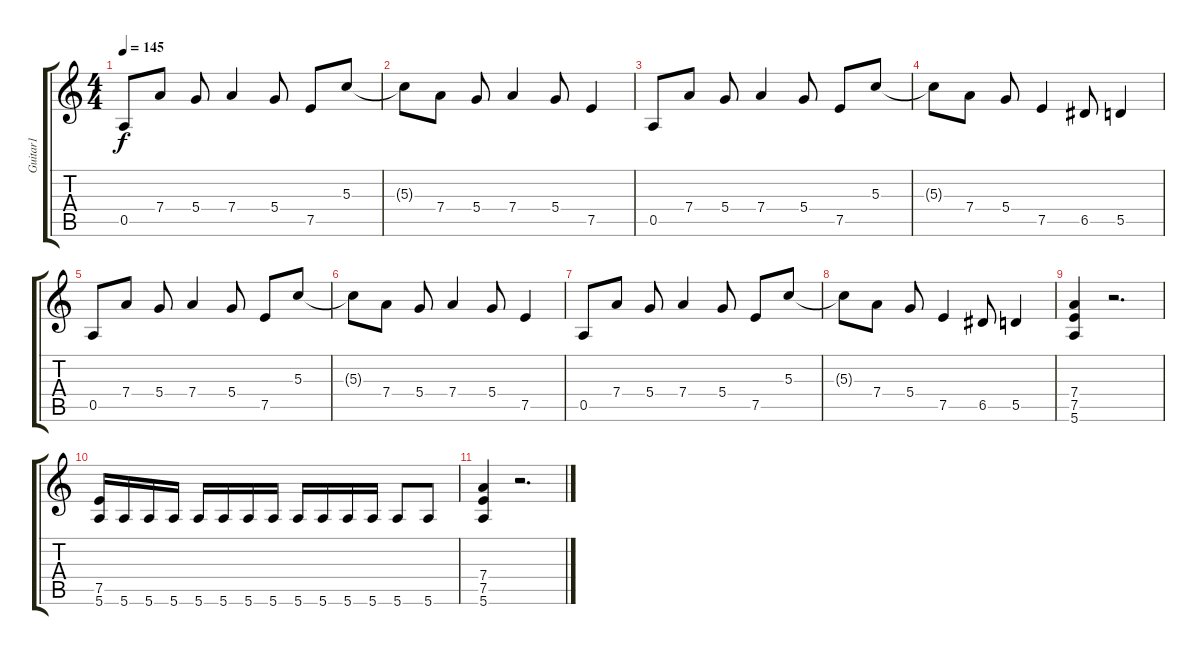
\track ("Guitar1" "Guitar1") {instrument distortionguitar}
\staff {score tabs}
\tuning (E4 B3 G3 D3 A2 E2) {hide}
\ts (4 4)
\tempo 145
\clef g2
\ks c
0.5.8{dy f} 7.4.8 5.4.8 7.4.4 5.4.8 7.5.8 5.3.8 |
5.3{t}.8 7.4.8 5.4.8 7.4.4 5.4.8 7.5.4 |
0.5.8 7.4.8 5.4.8 7.4.4 5.4.8 7.5.8 5.3.8 |
5.3{t}.8 7.4.8 5.4.8 7.5.4 6.5.8 5.5.4 |
0.5.8 7.4.8 5.4.8 7.4.4 5.4.8 7.5.8 5.3.8 |
5.3{t}.8 7.4.8 5.4.8 7.4.4 5.4.8 7.5.4 |
0.5.8 7.4.8 5.4.8 7.4.4 5.4.8 7.5.8 5.3.8 |
5.3{t}.8 7.4.8 5.4.8 7.5.4 6.5.8 5.5.4 |
(7.4 7.5 5.6).4 r.2{d} |
(7.5 5.6).16 5.6.16 5.6.16 5.6.16 5.6.16 5.6.16 5.6.16 5.6.16 5.6.16 5.6.16 5.6.16 5.6.16 5.6.8 5.6.8 |
(7.4 7.5 5.6).4 r.2{d}
